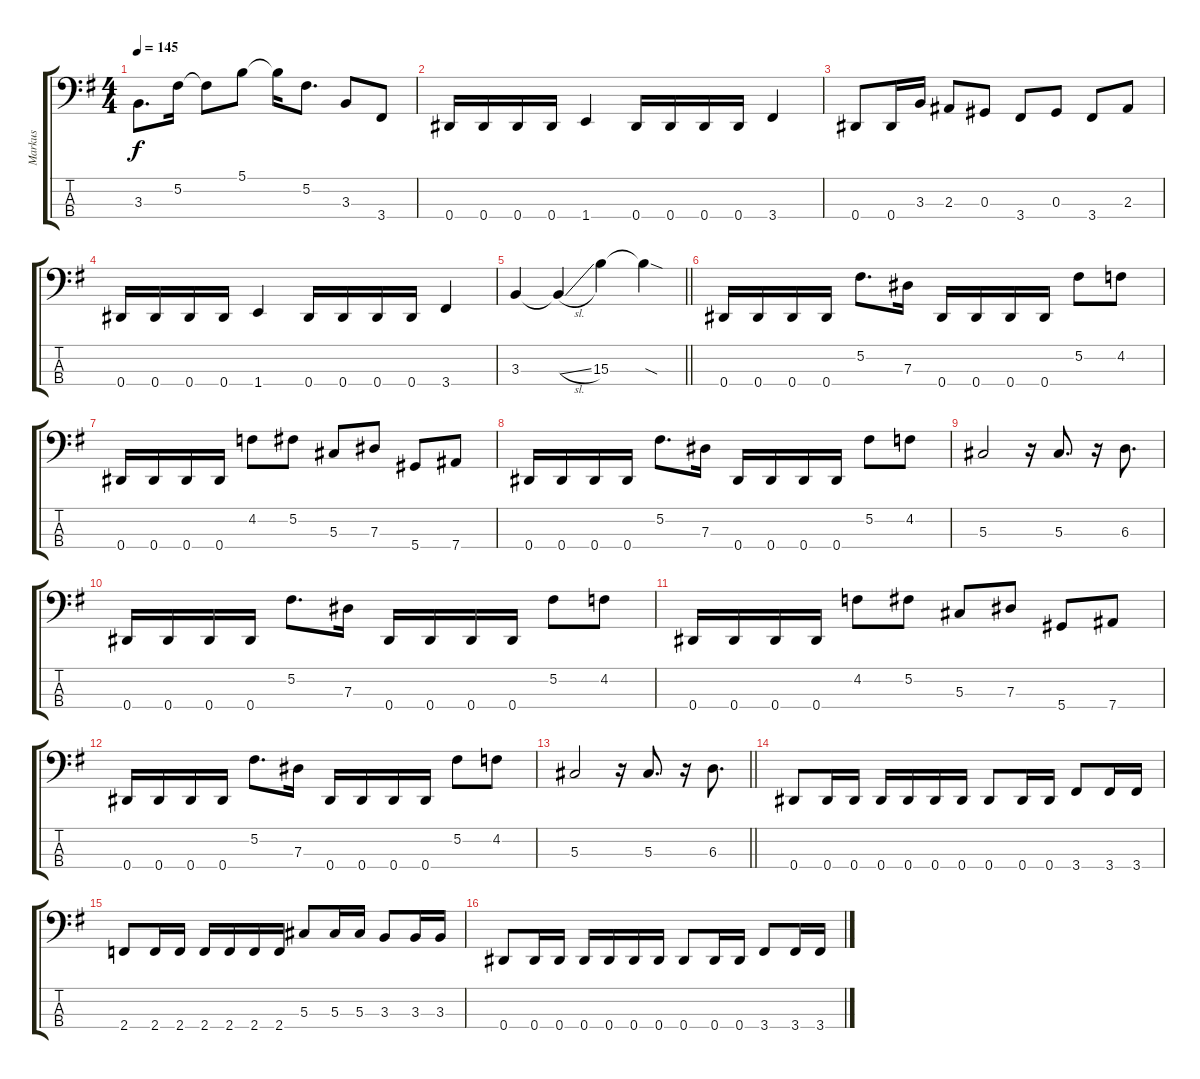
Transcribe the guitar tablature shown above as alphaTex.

\track ("Markus" "Markus") {instrument electricbasspick}
\staff {score tabs}
\tuning (Gb2 Db2 Ab1 Eb1) {hide}
\ts (4 4)
\tempo 145
\clef f4
\ks eminor
3.3.8{d dy f} 5.2.16 5.2{t}.8 5.1.8 5.1{t}.16 5.2.8{d} 3.3.8 3.4.8 |
0.4.16 0.4.16 0.4.16 0.4.16 1.4.4 0.4.16 0.4.16 0.4.16 0.4.16 3.4.4 |
0.4.8 0.4.16 3.3.16 2.3.8 0.3.8 3.4.8 0.3.8 3.4.8 2.3.8 |
0.4.16 0.4.16 0.4.16 0.4.16 1.4.4 0.4.16 0.4.16 0.4.16 0.4.16 3.4.4 |
\barLineRight lightlight
3.3.4 3.3{sl t}.4 15.3.4 15.3{sod t}.4 |
0.4.16 0.4.16 0.4.16 0.4.16 5.2.8{d} 7.3.16 0.4.16 0.4.16 0.4.16 0.4.16 5.2.8 4.2.8 |
0.4.16 0.4.16 0.4.16 0.4.16 4.2.8 5.2.8 5.3.8 7.3.8 5.4.8 7.4.8 |
0.4.16 0.4.16 0.4.16 0.4.16 5.2.8{d} 7.3.16 0.4.16 0.4.16 0.4.16 0.4.16 5.2.8 4.2.8 |
5.3.2 r.16 5.3.8{d} r.16 6.3.8{d} |
0.4.16 0.4.16 0.4.16 0.4.16 5.2.8{d} 7.3.16 0.4.16 0.4.16 0.4.16 0.4.16 5.2.8 4.2.8 |
0.4.16 0.4.16 0.4.16 0.4.16 4.2.8 5.2.8 5.3.8 7.3.8 5.4.8 7.4.8 |
0.4.16 0.4.16 0.4.16 0.4.16 5.2.8{d} 7.3.16 0.4.16 0.4.16 0.4.16 0.4.16 5.2.8 4.2.8 |
\barLineRight lightlight
5.3.2 r.16 5.3.8{d} r.16 6.3.8{d} |
0.4.8 0.4.16 0.4.16 0.4.16 0.4.16 0.4.16 0.4.16 0.4.8 0.4.16 0.4.16 3.4.8 3.4.16 3.4.16 |
2.4.8 2.4.16 2.4.16 2.4.16 2.4.16 2.4.16 2.4.16 5.3.8 5.3.16 5.3.16 3.3.8 3.3.16 3.3.16 |
0.4.8 0.4.16 0.4.16 0.4.16 0.4.16 0.4.16 0.4.16 0.4.8 0.4.16 0.4.16 3.4.8 3.4.16 3.4.16
